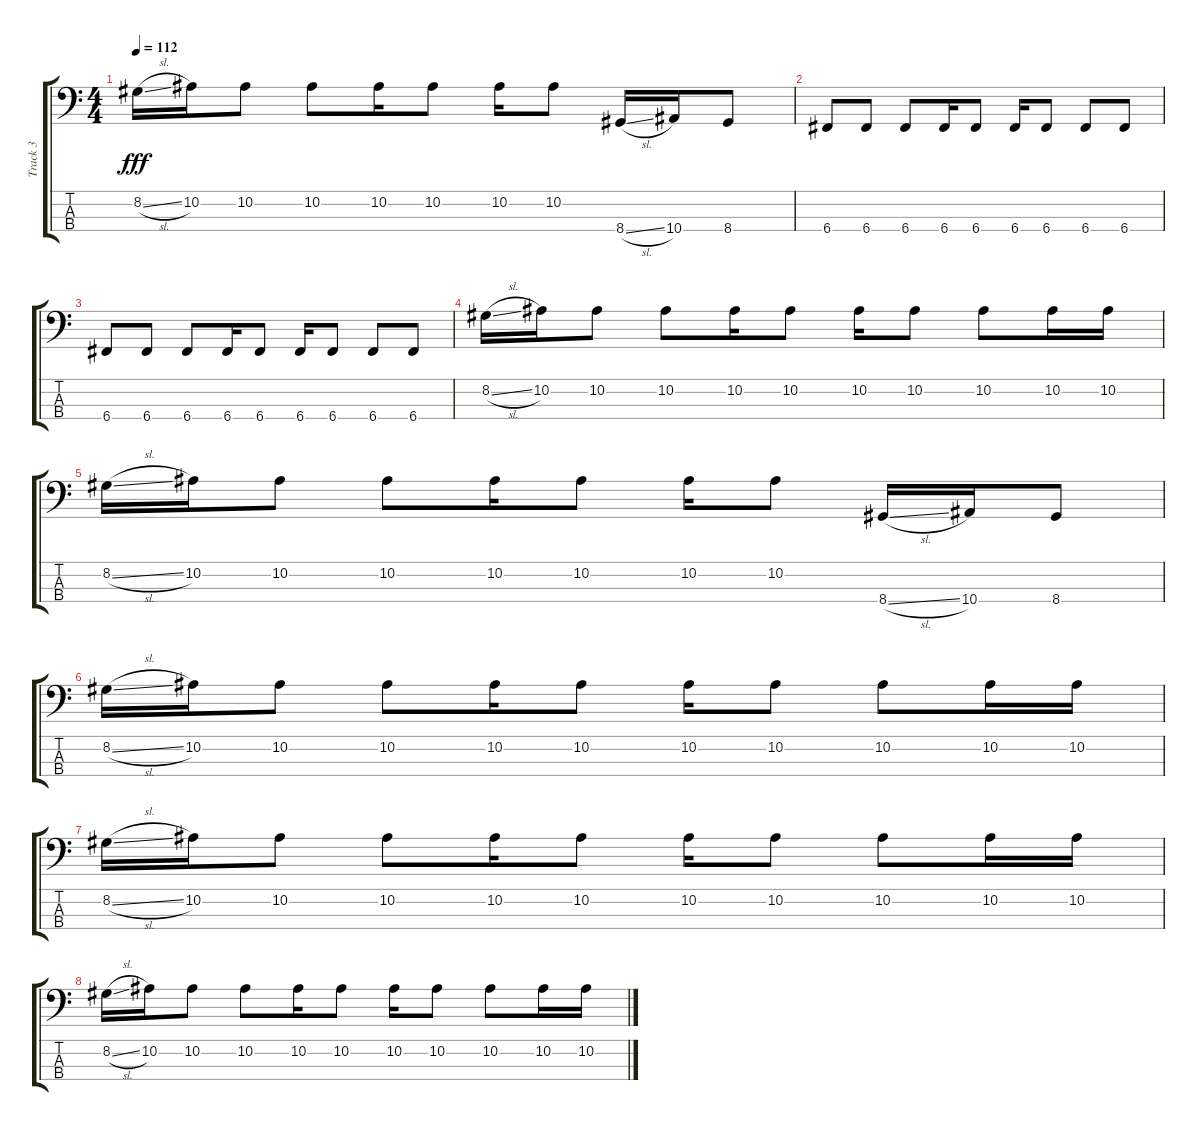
\track ("Track 3" "Track 3") {instrument electricbassfinger}
\staff {score tabs}
\tuning (F2 C2 G1 C1) {hide}
\ts (4 4)
\tempo 112
\clef f4
\ks c
8.2{sl}.16{dy fff} 10.2.16 10.2.8 10.2.8 10.2.16 10.2.8 10.2.16 10.2.8 8.4{sl}.16 10.4.16 8.4.8 |
6.4.8 6.4.8 6.4.8 6.4.16 6.4.8 6.4.16 6.4.8 6.4.8 6.4.8 |
6.4.8 6.4.8 6.4.8 6.4.16 6.4.8 6.4.16 6.4.8 6.4.8 6.4.8 |
8.2{sl}.16 10.2.16 10.2.8 10.2.8 10.2.16 10.2.8 10.2.16 10.2.8 10.2.8 10.2.16 10.2.16 |
8.2{sl}.16 10.2.16 10.2.8 10.2.8 10.2.16 10.2.8 10.2.16 10.2.8 8.4{sl}.16 10.4.16 8.4.8 |
8.2{sl}.16 10.2.16 10.2.8 10.2.8 10.2.16 10.2.8 10.2.16 10.2.8 10.2.8 10.2.16 10.2.16 |
8.2{sl}.16 10.2.16 10.2.8 10.2.8 10.2.16 10.2.8 10.2.16 10.2.8 10.2.8 10.2.16 10.2.16 |
8.2{sl}.16 10.2.16 10.2.8 10.2.8 10.2.16 10.2.8 10.2.16 10.2.8 10.2.8 10.2.16 10.2.16
